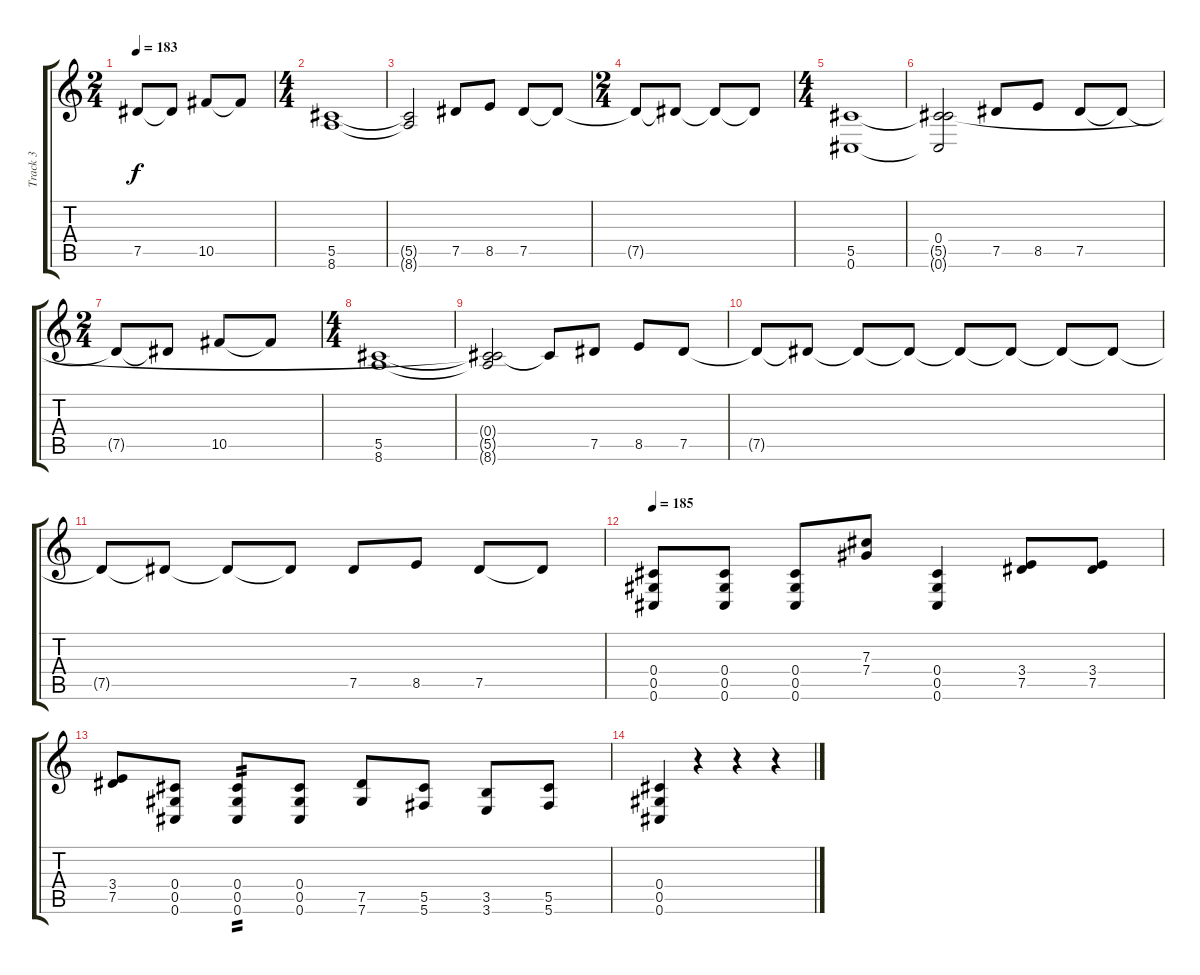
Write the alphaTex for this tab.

\track ("Track 3" "Track 3") {instrument overdrivenguitar}
\staff {score tabs}
\tuning (Eb4 Bb3 Gb3 Db3 Ab2 Db2) {hide}
\ts (2 4)
\tempo 183
\clef g2
\ks c
7.5{t}.8{dy f} 7.5{t}.8 10.5.8 10.5{t}.8 |
\ts (4 4)
(5.5 8.6).1 |
(5.5{t} 8.6{t}).2 7.5.8 8.5.8 7.5.8 7.5{t}.8 |
\ts (2 4)
7.5{t}.8 7.5{t}.8 7.5{t}.8 7.5{t}.8 |
\ts (4 4)
(5.5 0.6).1 |
(0.4 5.5{t} 0.6{t}).2 7.5.8 8.5.8 7.5.8 7.5{t}.8 |
\ts (2 4)
7.5{t}.8 7.5{t}.8 10.5.8 10.5{t}.8 |
\ts (4 4)
(5.5 8.6).1 |
(0.4{t} 5.5{t} 8.6{t}).2 5.5{t}.8 7.5.8 8.5.8 7.5.8 |
7.5{t}.8 7.5{t}.8 7.5{t}.8 7.5{t}.8 7.5{t}.8 7.5{t}.8 7.5{t}.8 7.5{t}.8 |
7.5{t}.8 7.5{t}.8 7.5{t}.8 7.5{t}.8 7.5.8 8.5.8 7.5.8 7.5{t}.8 |
\tempo 185
(0.4 0.5 0.6).8 (0.4 0.5 0.6).8 (0.4 0.5 0.6).8 (7.3 7.4).8 (0.4 0.5 0.6).4 (3.4 7.5).8 (3.4 7.5).8 |
(3.4 7.5).8 (0.4 0.5 0.6).8 (0.4 0.5 0.6).8{tp 2} (0.4 0.5 0.6).8 (7.5 7.6).8 (5.5 5.6).8 (3.5 3.6).8 (5.5 5.6).8 |
(0.4 0.5 0.6).4 r.4 r.4 r.4
